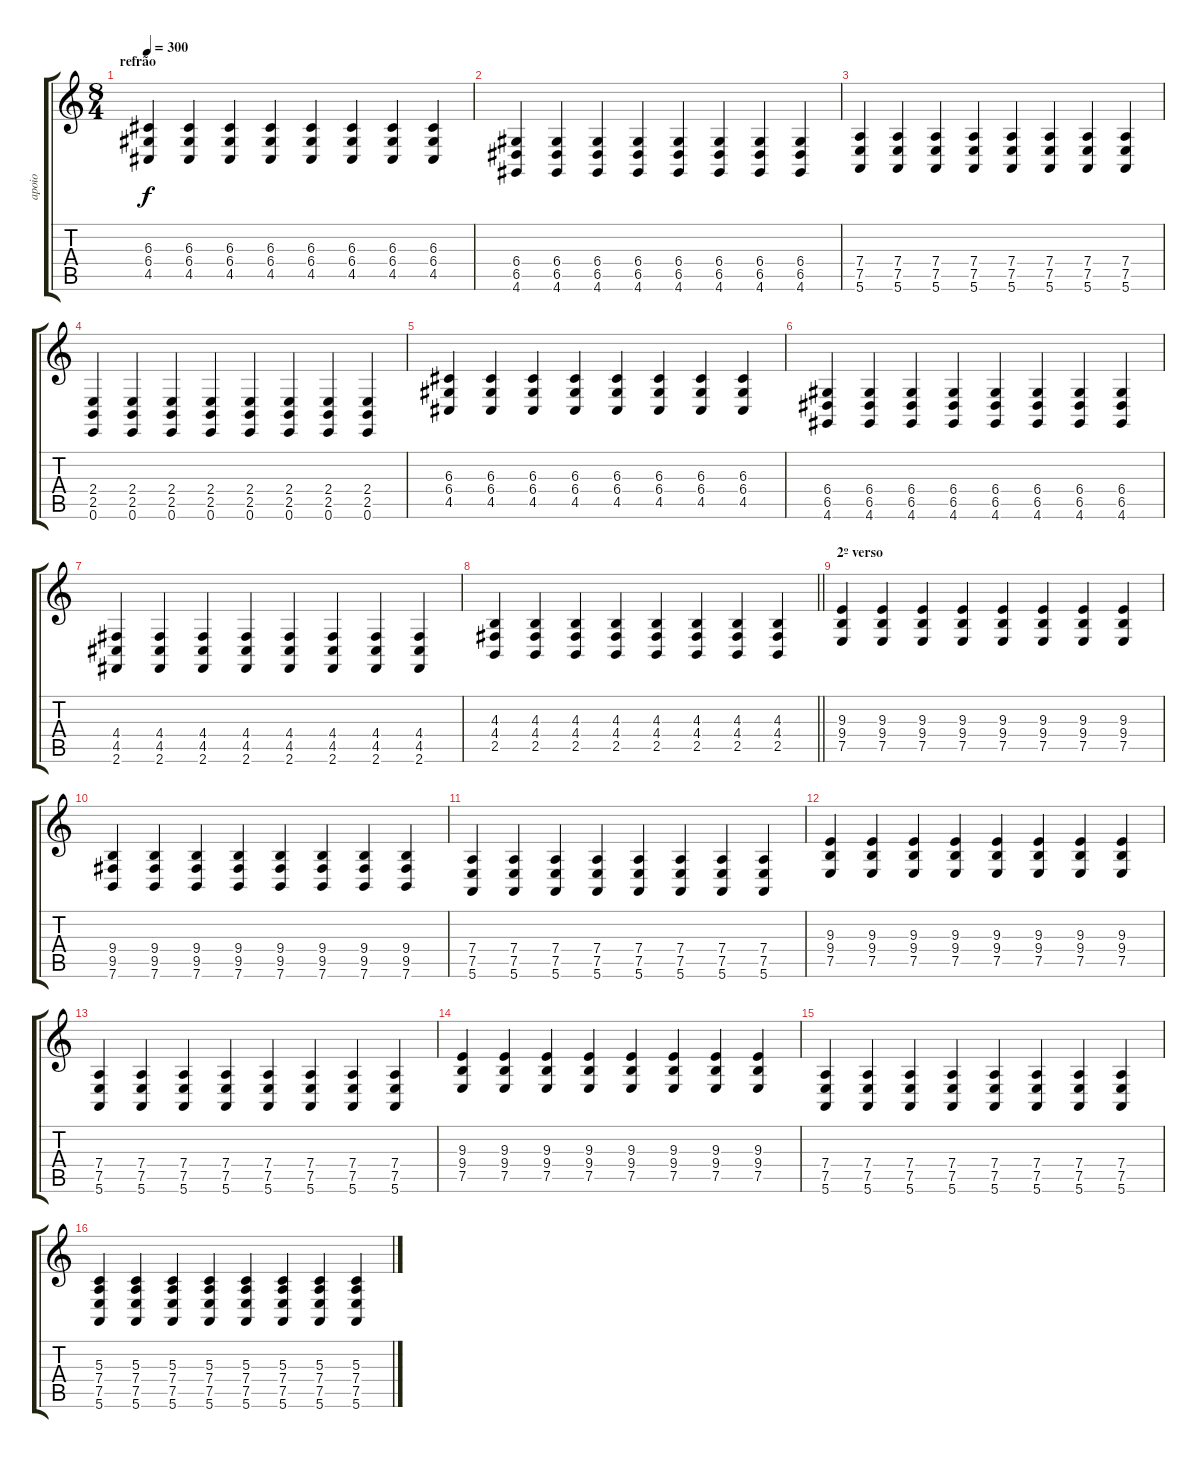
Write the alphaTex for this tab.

\track ("apoio" "apoio") {instrument lead8bassandlead}
\staff {score tabs}
\tuning (E4 B3 G3 D3 A2 E2) {hide}
\ts (8 4)
\section ("" "refrão")
\tempo 300
\clef g2
\ks c
(6.3 6.4 4.5).4{dy f} (6.3 6.4 4.5).4 (6.3 6.4 4.5).4 (6.3 6.4 4.5).4 (6.3 6.4 4.5).4 (6.3 6.4 4.5).4 (6.3 6.4 4.5).4 (6.3 6.4 4.5).4 |
(6.4 6.5 4.6).4 (6.4 6.5 4.6).4 (6.4 6.5 4.6).4 (6.4 6.5 4.6).4 (6.4 6.5 4.6).4 (6.4 6.5 4.6).4 (6.4 6.5 4.6).4 (6.4 6.5 4.6).4 |
(7.4 7.5 5.6).4 (7.4 7.5 5.6).4 (7.4 7.5 5.6).4 (7.4 7.5 5.6).4 (7.4 7.5 5.6).4 (7.4 7.5 5.6).4 (7.4 7.5 5.6).4 (7.4 7.5 5.6).4 |
(2.4 2.5 0.6).4 (2.4 2.5 0.6).4 (2.4 2.5 0.6).4 (2.4 2.5 0.6).4 (2.4 2.5 0.6).4 (2.4 2.5 0.6).4 (2.4 2.5 0.6).4 (2.4 2.5 0.6).4 |
(6.3 6.4 4.5).4 (6.3 6.4 4.5).4 (6.3 6.4 4.5).4 (6.3 6.4 4.5).4 (6.3 6.4 4.5).4 (6.3 6.4 4.5).4 (6.3 6.4 4.5).4 (6.3 6.4 4.5).4 |
(6.4 6.5 4.6).4 (6.4 6.5 4.6).4 (6.4 6.5 4.6).4 (6.4 6.5 4.6).4 (6.4 6.5 4.6).4 (6.4 6.5 4.6).4 (6.4 6.5 4.6).4 (6.4 6.5 4.6).4 |
(4.4 4.5 2.6).4 (4.4 4.5 2.6).4 (4.4 4.5 2.6).4 (4.4 4.5 2.6).4 (4.4 4.5 2.6).4 (4.4 4.5 2.6).4 (4.4 4.5 2.6).4 (4.4 4.5 2.6).4 |
\barLineRight lightlight
(4.3 4.4 2.5).4 (4.3 4.4 2.5).4 (4.3 4.4 2.5).4 (4.3 4.4 2.5).4 (4.3 4.4 2.5).4 (4.3 4.4 2.5).4 (4.3 4.4 2.5).4 (4.3 4.4 2.5).4 |
\section ("" "2º verso")
(9.3 9.4 7.5).4 (9.3 9.4 7.5).4 (9.3 9.4 7.5).4 (9.3 9.4 7.5).4 (9.3 9.4 7.5).4 (9.3 9.4 7.5).4 (9.3 9.4 7.5).4 (9.3 9.4 7.5).4 |
(9.4 9.5 7.6).4 (9.4 9.5 7.6).4 (9.4 9.5 7.6).4 (9.4 9.5 7.6).4 (9.4 9.5 7.6).4 (9.4 9.5 7.6).4 (9.4 9.5 7.6).4 (9.4 9.5 7.6).4 |
(7.4 7.5 5.6).4 (7.4 7.5 5.6).4 (7.4 7.5 5.6).4 (7.4 7.5 5.6).4 (7.4 7.5 5.6).4 (7.4 7.5 5.6).4 (7.4 7.5 5.6).4 (7.4 7.5 5.6).4 |
(9.3 9.4 7.5).4 (9.3 9.4 7.5).4 (9.3 9.4 7.5).4 (9.3 9.4 7.5).4 (9.3 9.4 7.5).4 (9.3 9.4 7.5).4 (9.3 9.4 7.5).4 (9.3 9.4 7.5).4 |
(7.4 7.5 5.6).4 (7.4 7.5 5.6).4 (7.4 7.5 5.6).4 (7.4 7.5 5.6).4 (7.4 7.5 5.6).4 (7.4 7.5 5.6).4 (7.4 7.5 5.6).4 (7.4 7.5 5.6).4 |
(9.3 9.4 7.5).4 (9.3 9.4 7.5).4 (9.3 9.4 7.5).4 (9.3 9.4 7.5).4 (9.3 9.4 7.5).4 (9.3 9.4 7.5).4 (9.3 9.4 7.5).4 (9.3 9.4 7.5).4 |
(7.4 7.5 5.6).4 (7.4 7.5 5.6).4 (7.4 7.5 5.6).4 (7.4 7.5 5.6).4 (7.4 7.5 5.6).4 (7.4 7.5 5.6).4 (7.4 7.5 5.6).4 (7.4 7.5 5.6).4 |
(5.3 7.4 7.5 5.6).4 (5.3 7.4 7.5 5.6).4 (5.3 7.4 7.5 5.6).4 (5.3 7.4 7.5 5.6).4 (5.3 7.4 7.5 5.6).4 (5.3 7.4 7.5 5.6).4 (5.3 7.4 7.5 5.6).4 (5.3 7.4 7.5 5.6).4
